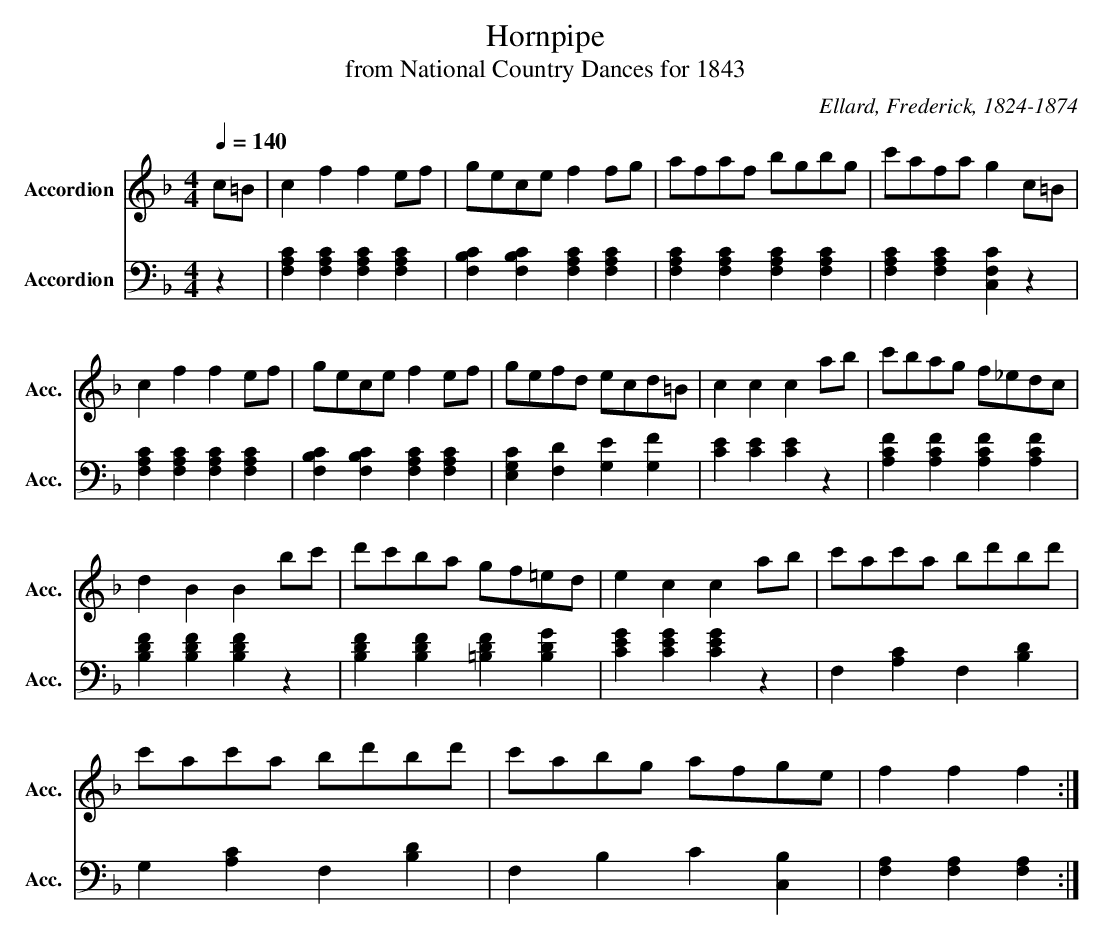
X:1
T:Hornpipe
T:from National Country Dances for 1843
C:Ellard, Frederick, 1824-1874
%%score 1 2
L:1/4
M:4/4
Q:1/4=140
K:F
V:1 treble nm="Accordion" snm="Acc."
V:2 bass nm="Accordion" snm="Acc."
V:1
c/=B/ | c f f e/f/ | g/e/c/e/ f f/g/ | a/f/a/f/ b/g/b/g/ | c'/a/f/a/ g c/=B/ |$ c f f e/f/ |
g/e/c/e/ f e/f/ | g/e/f/d/ e/c/d/=B/ | c c c a/b/ | c'/b/a/g/ f/_e/d/c/ |$ d B B b/c'/ |
d'/c'/b/a/ g/f/=e/d/ | e c c a/b/ | c'/a/c'/a/ b/d'/b/d'/ |$ c'/a/c'/a/ b/d'/b/d'/ |
c'/a/b/g/ a/f/g/e/ | f f f :|
V:2
z | [F,A,C] [F,A,C] [F,A,C] [F,A,C] | [F,B,C] [F,B,C] [F,A,C] [F,A,C] |
[F,A,C] [F,A,C] [F,A,C] [F,A,C] | [F,A,C] [F,A,C] [C,F,C] z |$ [F,A,C] [F,A,C] [F,A,C] [F,A,C] |
[F,B,C] [F,B,C] [F,A,C] [F,A,C] | [E,G,C] [F,D] [G,E] [G,F] | [CE] [CE] [CE] z |
[A,CF] [A,CF] [A,CF] [A,CF] |$ [B,DF] [B,DF] [B,DF] z | [B,DF] [B,DF] [=B,DF] [B,DG] |
[CEG] [CEG] [CEG] z | F, [A,C] F, [B,D] |$ G, [A,C] F, [B,D] | F, B, C [C,B,] |
[F,A,] [F,A,] [F,A,] :|
